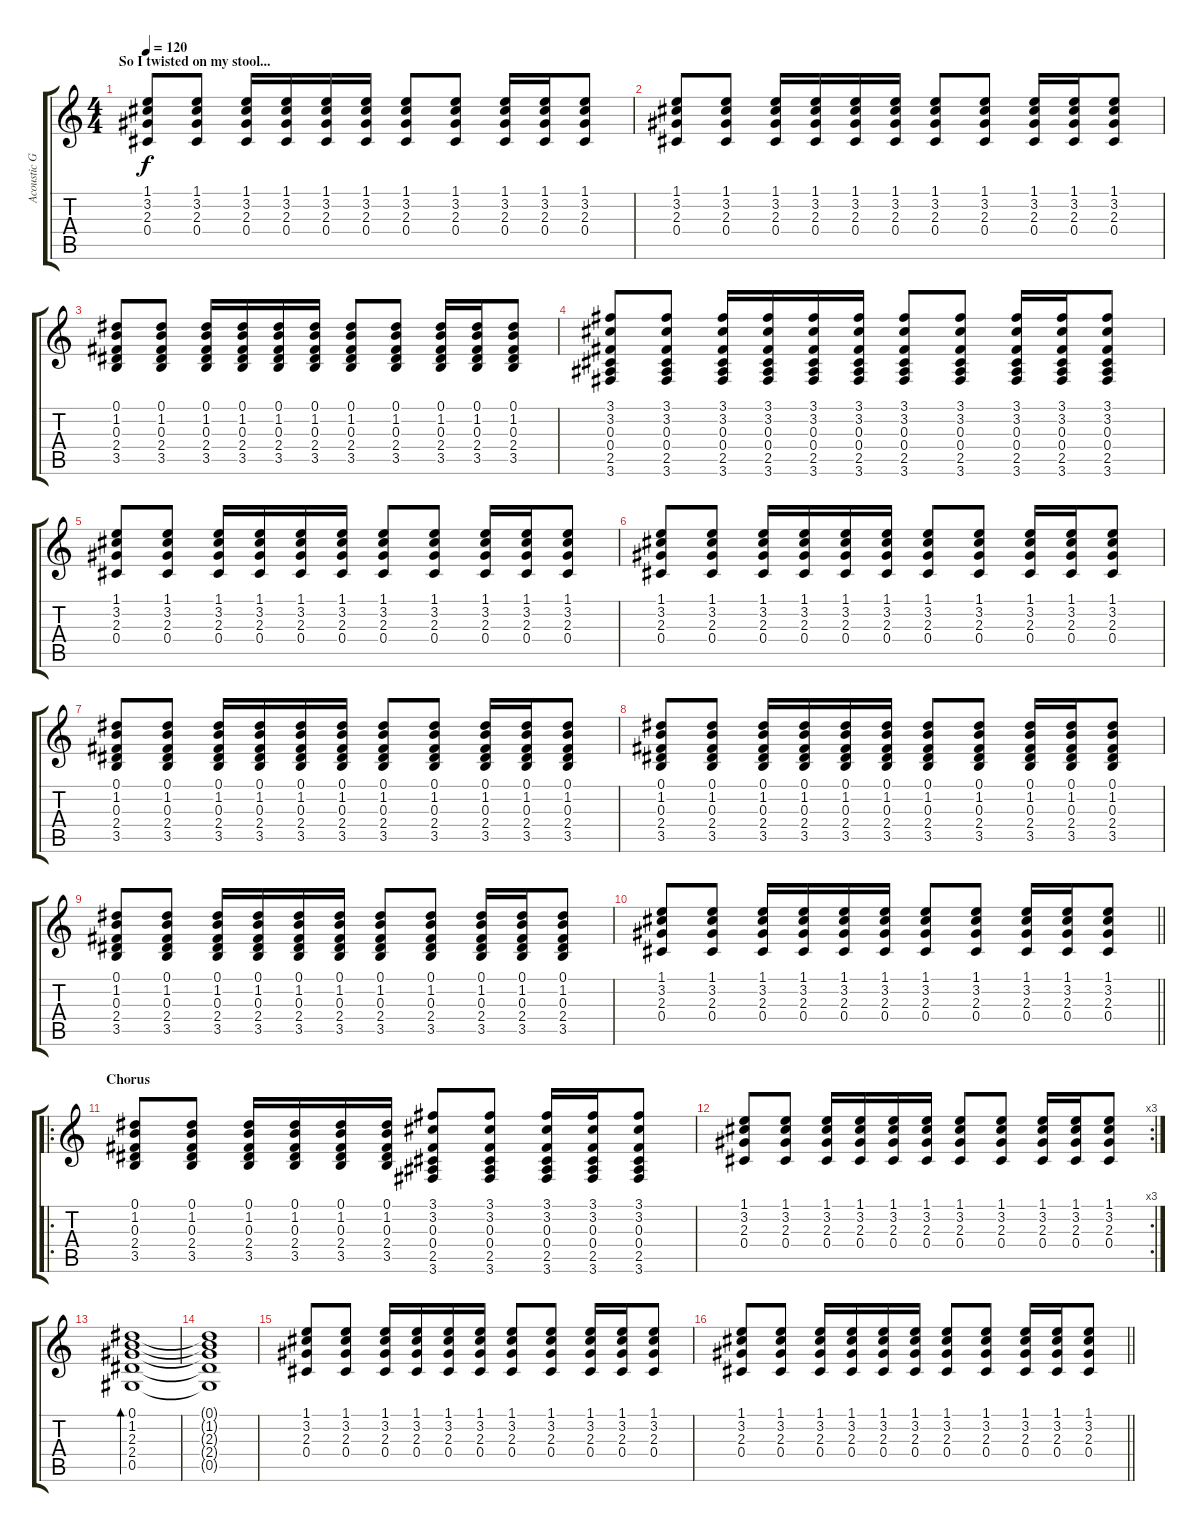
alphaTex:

\track ("Acoustic Guitar (Lizard Lazario)" "Acoustic G") {instrument acousticguitarsteel}
\staff {score tabs}
\tuning (Eb4 Bb3 Gb3 Db3 Ab2 Eb2) {hide}
\ts (4 4)
\section ("" "So I twisted on my stool...")
\tempo 120
\clef g2
\ks c
(1.1 3.2 2.3 0.4).8{dy f} (1.1 3.2 2.3 0.4).8 (1.1 3.2 2.3 0.4).16 (1.1 3.2 2.3 0.4).16 (1.1 3.2 2.3 0.4).16 (1.1 3.2 2.3 0.4).16 (1.1 3.2 2.3 0.4).8 (1.1 3.2 2.3 0.4).8 (1.1 3.2 2.3 0.4).16 (1.1 3.2 2.3 0.4).16 (1.1 3.2 2.3 0.4).8 |
(1.1 3.2 2.3 0.4).8 (1.1 3.2 2.3 0.4).8 (1.1 3.2 2.3 0.4).16 (1.1 3.2 2.3 0.4).16 (1.1 3.2 2.3 0.4).16 (1.1 3.2 2.3 0.4).16 (1.1 3.2 2.3 0.4).8 (1.1 3.2 2.3 0.4).8 (1.1 3.2 2.3 0.4).16 (1.1 3.2 2.3 0.4).16 (1.1 3.2 2.3 0.4).8 |
(0.1 1.2 0.3 2.4 3.5).8 (0.1 1.2 0.3 2.4 3.5).8 (0.1 1.2 0.3 2.4 3.5).16 (0.1 1.2 0.3 2.4 3.5).16 (0.1 1.2 0.3 2.4 3.5).16 (0.1 1.2 0.3 2.4 3.5).16 (0.1 1.2 0.3 2.4 3.5).8 (0.1 1.2 0.3 2.4 3.5).8 (0.1 1.2 0.3 2.4 3.5).16 (0.1 1.2 0.3 2.4 3.5).16 (0.1 1.2 0.3 2.4 3.5).8 |
(3.1 3.2 0.3 0.4 2.5 3.6).8 (3.1 3.2 0.3 0.4 2.5 3.6).8 (3.1 3.2 0.3 0.4 2.5 3.6).16 (3.1 3.2 0.3 0.4 2.5 3.6).16 (3.1 3.2 0.3 0.4 2.5 3.6).16 (3.1 3.2 0.3 0.4 2.5 3.6).16 (3.1 3.2 0.3 0.4 2.5 3.6).8 (3.1 3.2 0.3 0.4 2.5 3.6).8 (3.1 3.2 0.3 0.4 2.5 3.6).16 (3.1 3.2 0.3 0.4 2.5 3.6).16 (3.1 3.2 0.3 0.4 2.5 3.6).8 |
(1.1 3.2 2.3 0.4).8 (1.1 3.2 2.3 0.4).8 (1.1 3.2 2.3 0.4).16 (1.1 3.2 2.3 0.4).16 (1.1 3.2 2.3 0.4).16 (1.1 3.2 2.3 0.4).16 (1.1 3.2 2.3 0.4).8 (1.1 3.2 2.3 0.4).8 (1.1 3.2 2.3 0.4).16 (1.1 3.2 2.3 0.4).16 (1.1 3.2 2.3 0.4).8 |
(1.1 3.2 2.3 0.4).8 (1.1 3.2 2.3 0.4).8 (1.1 3.2 2.3 0.4).16 (1.1 3.2 2.3 0.4).16 (1.1 3.2 2.3 0.4).16 (1.1 3.2 2.3 0.4).16 (1.1 3.2 2.3 0.4).8 (1.1 3.2 2.3 0.4).8 (1.1 3.2 2.3 0.4).16 (1.1 3.2 2.3 0.4).16 (1.1 3.2 2.3 0.4).8 |
(0.1 1.2 0.3 2.4 3.5).8 (0.1 1.2 0.3 2.4 3.5).8 (0.1 1.2 0.3 2.4 3.5).16 (0.1 1.2 0.3 2.4 3.5).16 (0.1 1.2 0.3 2.4 3.5).16 (0.1 1.2 0.3 2.4 3.5).16 (0.1 1.2 0.3 2.4 3.5).8 (0.1 1.2 0.3 2.4 3.5).8 (0.1 1.2 0.3 2.4 3.5).16 (0.1 1.2 0.3 2.4 3.5).16 (0.1 1.2 0.3 2.4 3.5).8 |
(0.1 1.2 0.3 2.4 3.5).8 (0.1 1.2 0.3 2.4 3.5).8 (0.1 1.2 0.3 2.4 3.5).16 (0.1 1.2 0.3 2.4 3.5).16 (0.1 1.2 0.3 2.4 3.5).16 (0.1 1.2 0.3 2.4 3.5).16 (0.1 1.2 0.3 2.4 3.5).8 (0.1 1.2 0.3 2.4 3.5).8 (0.1 1.2 0.3 2.4 3.5).16 (0.1 1.2 0.3 2.4 3.5).16 (0.1 1.2 0.3 2.4 3.5).8 |
(0.1 1.2 0.3 2.4 3.5).8 (0.1 1.2 0.3 2.4 3.5).8 (0.1 1.2 0.3 2.4 3.5).16 (0.1 1.2 0.3 2.4 3.5).16 (0.1 1.2 0.3 2.4 3.5).16 (0.1 1.2 0.3 2.4 3.5).16 (0.1 1.2 0.3 2.4 3.5).8 (0.1 1.2 0.3 2.4 3.5).8 (0.1 1.2 0.3 2.4 3.5).16 (0.1 1.2 0.3 2.4 3.5).16 (0.1 1.2 0.3 2.4 3.5).8 |
\barLineRight lightlight
(1.1 3.2 2.3 0.4).8 (1.1 3.2 2.3 0.4).8 (1.1 3.2 2.3 0.4).16 (1.1 3.2 2.3 0.4).16 (1.1 3.2 2.3 0.4).16 (1.1 3.2 2.3 0.4).16 (1.1 3.2 2.3 0.4).8 (1.1 3.2 2.3 0.4).8 (1.1 3.2 2.3 0.4).16 (1.1 3.2 2.3 0.4).16 (1.1 3.2 2.3 0.4).8 |
\ro
\section ("" "Chorus")
(0.1 1.2 0.3 2.4 3.5).8 (0.1 1.2 0.3 2.4 3.5).8 (0.1 1.2 0.3 2.4 3.5).16 (0.1 1.2 0.3 2.4 3.5).16 (0.1 1.2 0.3 2.4 3.5).16 (0.1 1.2 0.3 2.4 3.5).16 (3.1 3.2 0.3 0.4 2.5 3.6).8 (3.1 3.2 0.3 0.4 2.5 3.6).8 (3.1 3.2 0.3 0.4 2.5 3.6).16 (3.1 3.2 0.3 0.4 2.5 3.6).16 (3.1 3.2 0.3 0.4 2.5 3.6).8 |
\rc 3
(1.1 3.2 2.3 0.4).8 (1.1 3.2 2.3 0.4).8 (1.1 3.2 2.3 0.4).16 (1.1 3.2 2.3 0.4).16 (1.1 3.2 2.3 0.4).16 (1.1 3.2 2.3 0.4).16 (1.1 3.2 2.3 0.4).8 (1.1 3.2 2.3 0.4).8 (1.1 3.2 2.3 0.4).16 (1.1 3.2 2.3 0.4).16 (1.1 3.2 2.3 0.4).8 |
(0.1 1.2 2.3 2.4 0.5).1{bd 240} |
(0.1{t} 1.2{t} 2.3{t} 2.4{t} 0.5{t}).1 |
(1.1 3.2 2.3 0.4).8 (1.1 3.2 2.3 0.4).8 (1.1 3.2 2.3 0.4).16 (1.1 3.2 2.3 0.4).16 (1.1 3.2 2.3 0.4).16 (1.1 3.2 2.3 0.4).16 (1.1 3.2 2.3 0.4).8 (1.1 3.2 2.3 0.4).8 (1.1 3.2 2.3 0.4).16 (1.1 3.2 2.3 0.4).16 (1.1 3.2 2.3 0.4).8 |
\barLineRight lightlight
(1.1 3.2 2.3 0.4).8 (1.1 3.2 2.3 0.4).8 (1.1 3.2 2.3 0.4).16 (1.1 3.2 2.3 0.4).16 (1.1 3.2 2.3 0.4).16 (1.1 3.2 2.3 0.4).16 (1.1 3.2 2.3 0.4).8 (1.1 3.2 2.3 0.4).8 (1.1 3.2 2.3 0.4).16 (1.1 3.2 2.3 0.4).16 (1.1 3.2 2.3 0.4).8
